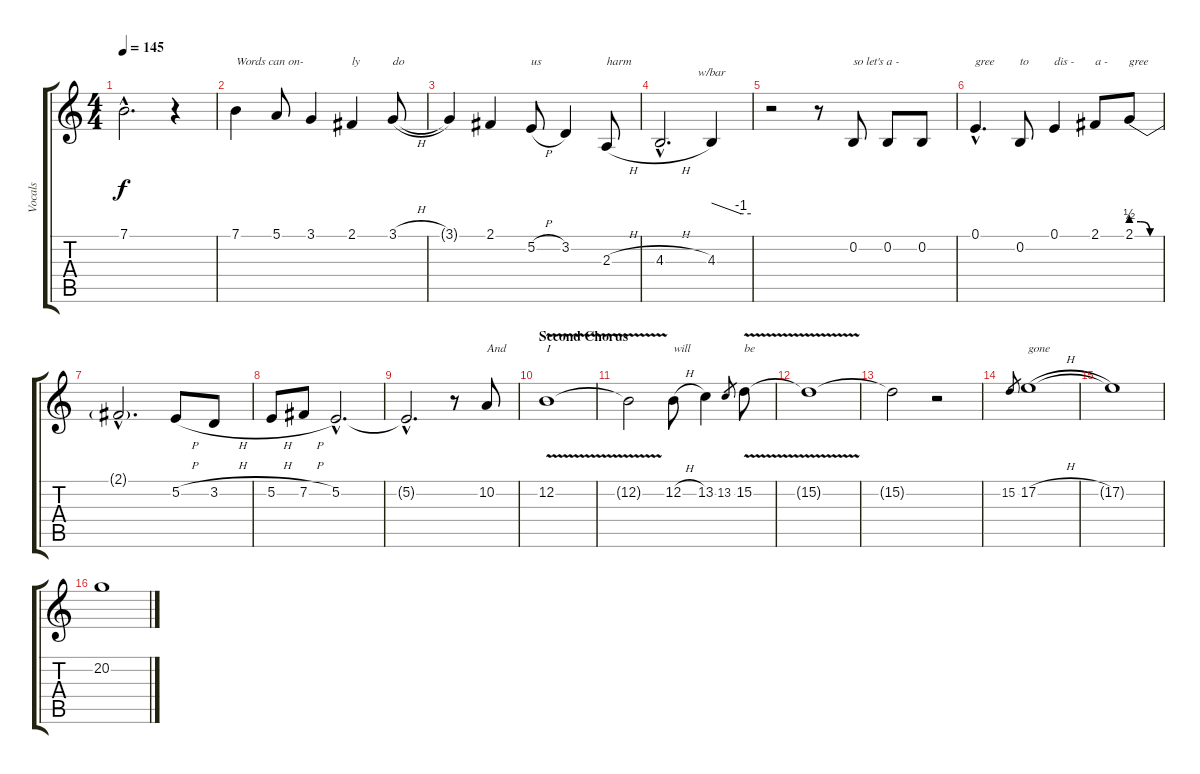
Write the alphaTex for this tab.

\track ("Vocals" "Vocals") {instrument stringensemble1}
\staff {score tabs}
\tuning (E4 B3 G3 D3 A2 E2) {hide}
\ts (4 4)
\tempo 145
\clef g2
\ks c
7.1{hac t}.2{d dy f} r.4 |
7.1.4{txt "Words can on-"} 5.1.8 3.1.4 2.1.4{txt "ly"} 3.1{h}.8{txt "do"} |
3.1{t}.4 2.1.4 5.2{h}.8{txt "us"} 3.2.4 2.3{h}.8{txt "harm"} |
4.3{h hac}.2{d} 4.3.4{tbe (custom default 0 0 45 -4 60 -4)} |
r.2 r.8 0.2.8{txt "so let's a -"} 0.2.8 0.2.8 |
0.1{hac}.4{d txt "gree"} 0.2.8{txt "to"} 0.1.4{txt "dis -"} 2.1.8{txt "a -"} 2.1{be (custom 0 2 20 2 40 0 60 0)}.8{txt "gree"} |
2.1{hac t}.2{d} 5.2{h}.8 3.2{h}.8 |
5.2{h}.8 7.2{h}.8 5.2{hac}.2{d} |
5.2{hac t}.2{d} r.8 10.2.8{txt "And"} |
\section ("" "Second Chorus")
12.2{v}.1{txt "I"} |
12.2{t}.2 12.2{h}.8{txt "will"} 13.2.4 13.2.8{gr} 15.2{v}.8{txt "be"} |
15.2{t}.1 |
15.2{t}.2 r.2 |
15.2.8{gr} 17.2{h}.1{txt "gone"} |
17.2{t}.1 |
20.2.1
